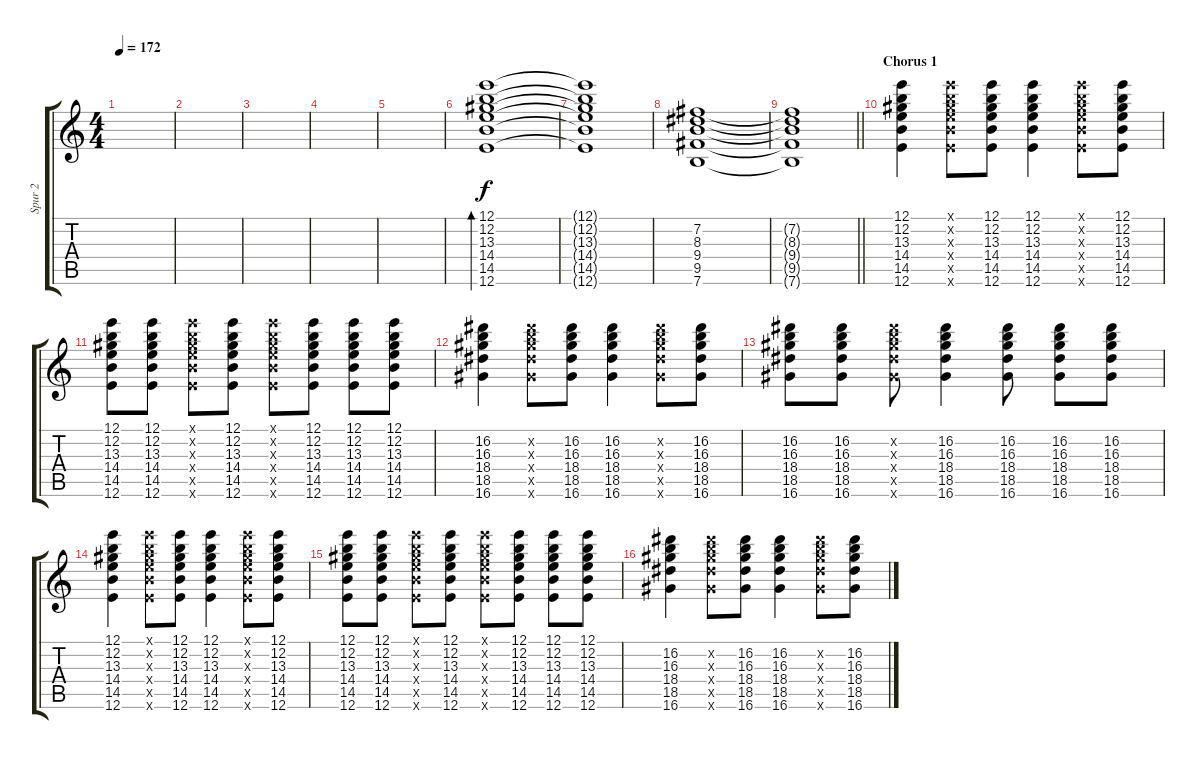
\track ("Spur 2" "Spur 2") {instrument electricguitarclean}
\staff {score tabs}
\tuning (E4 B3 G3 D3 A2 E2) {hide}
\ts (4 4)
\tempo 172
\clef g2
\ks c
|
|
|
|
|
(12.1 12.2 13.3 14.4 14.5 12.6).1{bd 480} |
(12.1{t} 12.2{t} 13.3{t} 14.4{t} 14.5{t} 12.6{t}).1 |
(7.2 8.3 9.4 9.5 7.6).1 |
\barLineRight lightlight
(7.2{t} 8.3{t} 9.4{t} 9.5{t} 7.6{t}).1 |
\section ("" "Chorus 1")
(12.1 12.2 13.3 14.4 14.5 12.6).4 (12.1{x} 12.2{x} 13.3{x} 14.4{x} 14.5{x} 12.6{x}).8 (12.1 12.2 13.3 14.4 14.5 12.6).8 (12.1 12.2 13.3 14.4 14.5 12.6).4 (12.1{x} 12.2{x} 13.3{x} 14.4{x} 14.5{x} 12.6{x}).8 (12.1 12.2 13.3 14.4 14.5 12.6).8 |
(12.1 12.2 13.3 14.4 14.5 12.6).8 (12.1 12.2 13.3 14.4 14.5 12.6).8 (12.1{x} 12.2{x} 13.3{x} 14.4{x} 14.5{x} 12.6{x}).8 (12.1 12.2 13.3 14.4 14.5 12.6).8 (12.1{x} 12.2{x} 13.3{x} 14.4{x} 14.5{x} 12.6{x}).8 (12.1 12.2 13.3 14.4 14.5 12.6).8 (12.1 12.2 13.3 14.4 14.5 12.6).8 (12.1 12.2 13.3 14.4 14.5 12.6).8 |
(16.2 16.3 18.4 18.5 16.6).4 (16.2{x} 16.3{x} 18.4{x} 18.5{x} 16.6{x}).8 (16.2 16.3 18.4 18.5 16.6).8 (16.2 16.3 18.4 18.5 16.6).4 (16.2{x} 16.3{x} 18.4{x} 18.5{x} 16.6{x}).8 (16.2 16.3 18.4 18.5 16.6).8 |
(16.2 16.3 18.4 18.5 16.6).8 (16.2 16.3 18.4 18.5 16.6).8 (16.2{x} 16.3{x} 18.4{x} 18.5{x} 16.6{x}).8 (16.2 16.3 18.4 18.5 16.6).4 (16.2 16.3 18.4 18.5 16.6).8 (16.2 16.3 18.4 18.5 16.6).8 (16.2 16.3 18.4 18.5 16.6).8 |
(12.1 12.2 13.3 14.4 14.5 12.6).4 (12.1{x} 12.2{x} 13.3{x} 14.4{x} 14.5{x} 12.6{x}).8 (12.1 12.2 13.3 14.4 14.5 12.6).8 (12.1 12.2 13.3 14.4 14.5 12.6).4 (12.1{x} 12.2{x} 13.3{x} 14.4{x} 14.5{x} 12.6{x}).8 (12.1 12.2 13.3 14.4 14.5 12.6).8 |
(12.1 12.2 13.3 14.4 14.5 12.6).8 (12.1 12.2 13.3 14.4 14.5 12.6).8 (12.1{x} 12.2{x} 13.3{x} 14.4{x} 14.5{x} 12.6{x}).8 (12.1 12.2 13.3 14.4 14.5 12.6).8 (12.1{x} 12.2{x} 13.3{x} 14.4{x} 14.5{x} 12.6{x}).8 (12.1 12.2 13.3 14.4 14.5 12.6).8 (12.1 12.2 13.3 14.4 14.5 12.6).8 (12.1 12.2 13.3 14.4 14.5 12.6).8 |
(16.2 16.3 18.4 18.5 16.6).4 (16.2{x} 16.3{x} 18.4{x} 18.5{x} 16.6{x}).8 (16.2 16.3 18.4 18.5 16.6).8 (16.2 16.3 18.4 18.5 16.6).4 (16.2{x} 16.3{x} 18.4{x} 18.5{x} 16.6{x}).8 (16.2 16.3 18.4 18.5 16.6).8
